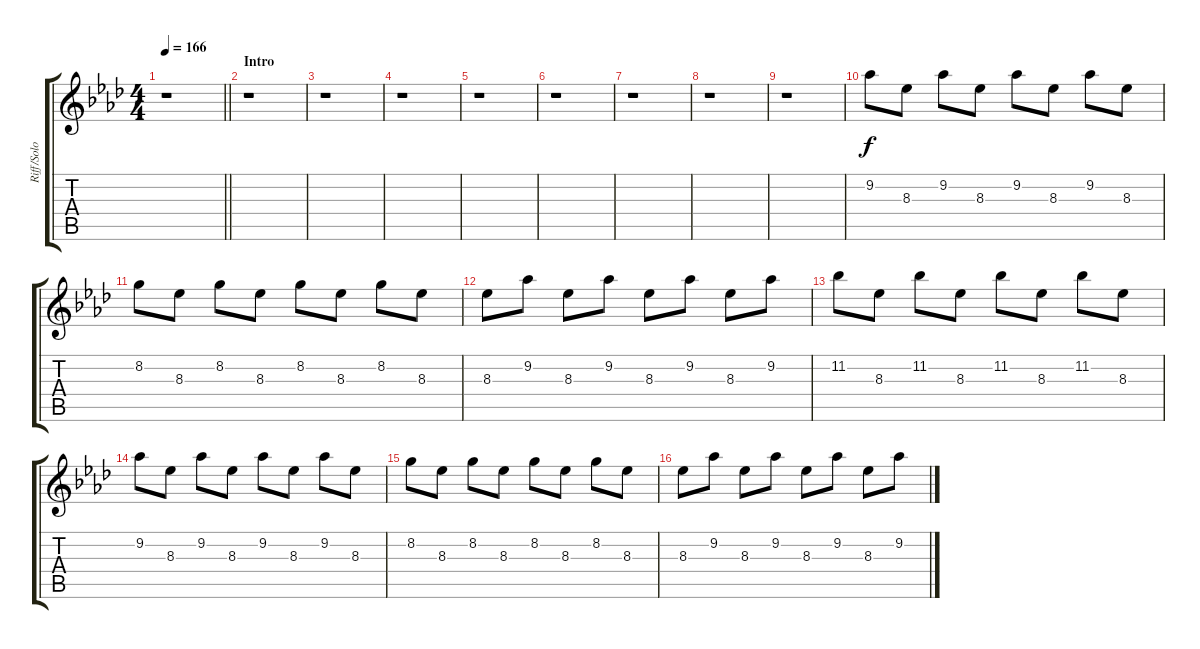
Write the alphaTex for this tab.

\track ("Riff/Solo" "Riff/Solo") {instrument electricguitarclean}
\staff {score tabs}
\tuning (E4 B3 G3 D3 A2 E2) {hide}
\ts (4 4)
\tempo 166
\clef g2
\barLineRight lightlight
\ks ab
r.1{dy f instrument electricguitarclean} |
\section ("" "Intro")
r.1 |
r.1 |
r.1 |
r.1 |
r.1 |
r.1 |
r.1 |
r.1 |
9.2.8 8.3.8 9.2.8 8.3.8 9.2.8 8.3.8 9.2.8 8.3.8 |
8.2.8 8.3.8 8.2.8 8.3.8 8.2.8 8.3.8 8.2.8 8.3.8 |
8.3.8 9.2.8 8.3.8 9.2.8 8.3.8 9.2.8 8.3.8 9.2.8 |
11.2.8 8.3.8 11.2.8 8.3.8 11.2.8 8.3.8 11.2.8 8.3.8 |
9.2.8 8.3.8 9.2.8 8.3.8 9.2.8 8.3.8 9.2.8 8.3.8 |
8.2.8 8.3.8 8.2.8 8.3.8 8.2.8 8.3.8 8.2.8 8.3.8 |
8.3.8 9.2.8 8.3.8 9.2.8 8.3.8 9.2.8 8.3.8 9.2.8
